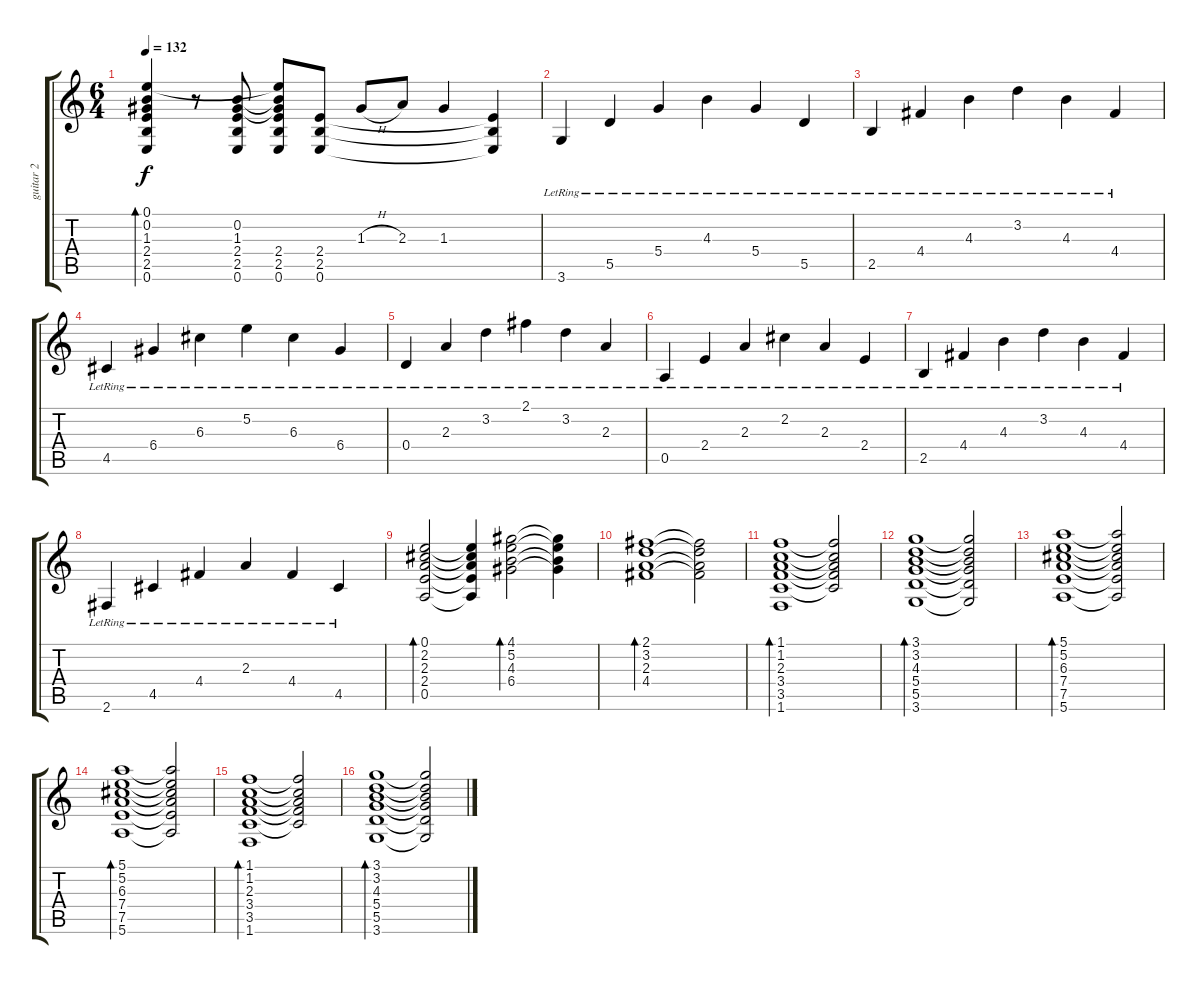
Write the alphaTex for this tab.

\track ("guitar 2" "guitar 2") {instrument electricguitarjazz}
\staff {score tabs}
\tuning (E4 B3 G3 D3 A2 E2) {hide}
\ts (6 4)
\tempo 132
\clef g2
\ks c
(0.1 0.2 1.3 2.4 2.5 0.6).4{bd 60 dy f} r.8 (0.2 1.3 2.4 2.5 0.6).8 (0.1{t} 0.2{t} 1.3{t} 2.4 2.5 0.6).8 (2.4 2.5 0.6).8 1.3{h}.8 2.3.8 1.3.4 (2.4{t} 2.5{t} 0.6{t}).4 |
3.6{lr}.4 5.5{lr}.4 5.4{lr}.4 4.3{lr}.4 5.4{lr}.4 5.5{lr}.4 |
2.5{lr}.4 4.4{lr}.4 4.3{lr}.4 3.2{lr}.4 4.3{lr}.4 4.4{lr}.4 |
4.5{lr}.4 6.4{lr}.4 6.3{lr}.4 5.2{lr}.4 6.3{lr}.4 6.4{lr}.4 |
0.4{lr}.4 2.3{lr}.4 3.2{lr}.4 2.1{lr}.4 3.2{lr}.4 2.3{lr}.4 |
0.5{lr}.4 2.4{lr}.4 2.3{lr}.4 2.2{lr}.4 2.3{lr}.4 2.4{lr}.4 |
2.5{lr}.4 4.4{lr}.4 4.3{lr}.4 3.2{lr}.4 4.3{lr}.4 4.4{lr}.4 |
2.6{lr}.4 4.5{lr}.4 4.4{lr}.4 2.3{lr}.4 4.4{lr}.4 4.5{lr}.4 |
(0.1 2.2 2.3 2.4 0.5).2{bd 60} (0.1{t} 2.2{t} 2.3{t} 2.4{t} 0.5{t}).4 (4.1 5.2 4.3 6.4).2{bd 60} (4.1{t} 5.2{t} 4.3{t} 6.4{t}).4 |
(2.1 3.2 2.3 4.4).1{bd 60} (2.1{t} 3.2{t} 2.3{t} 4.4{t}).2 |
(1.1 1.2 2.3 3.4 3.5 1.6).1{bd 60} (1.1{t} 1.2{t} 2.3{t} 3.4{t} 3.5{t}).2 |
(3.1 3.2 4.3 5.4 5.5 3.6).1{bd 60} (3.1{t} 3.2{t} 4.3{t} 5.4{t} 5.5{t} 3.6{t}).2 |
(5.1 5.2 6.3 7.4 7.5 5.6).1{bd 60} (5.1{t} 5.2{t} 6.3{t} 7.4{t} 7.5{t} 5.6{t}).2 |
(5.1 5.2 6.3 7.4 7.5 5.6).1{bd 60} (5.1{t} 5.2{t} 6.3{t} 7.4{t} 7.5{t} 5.6{t}).2 |
(1.1 1.2 2.3 3.4 3.5 1.6).1{bd 60} (1.1{t} 1.2{t} 2.3{t} 3.4{t} 3.5{t}).2 |
(3.1 3.2 4.3 5.4 5.5 3.6).1{bd 60} (3.1{t} 3.2{t} 4.3{t} 5.4{t} 5.5{t} 3.6{t}).2
